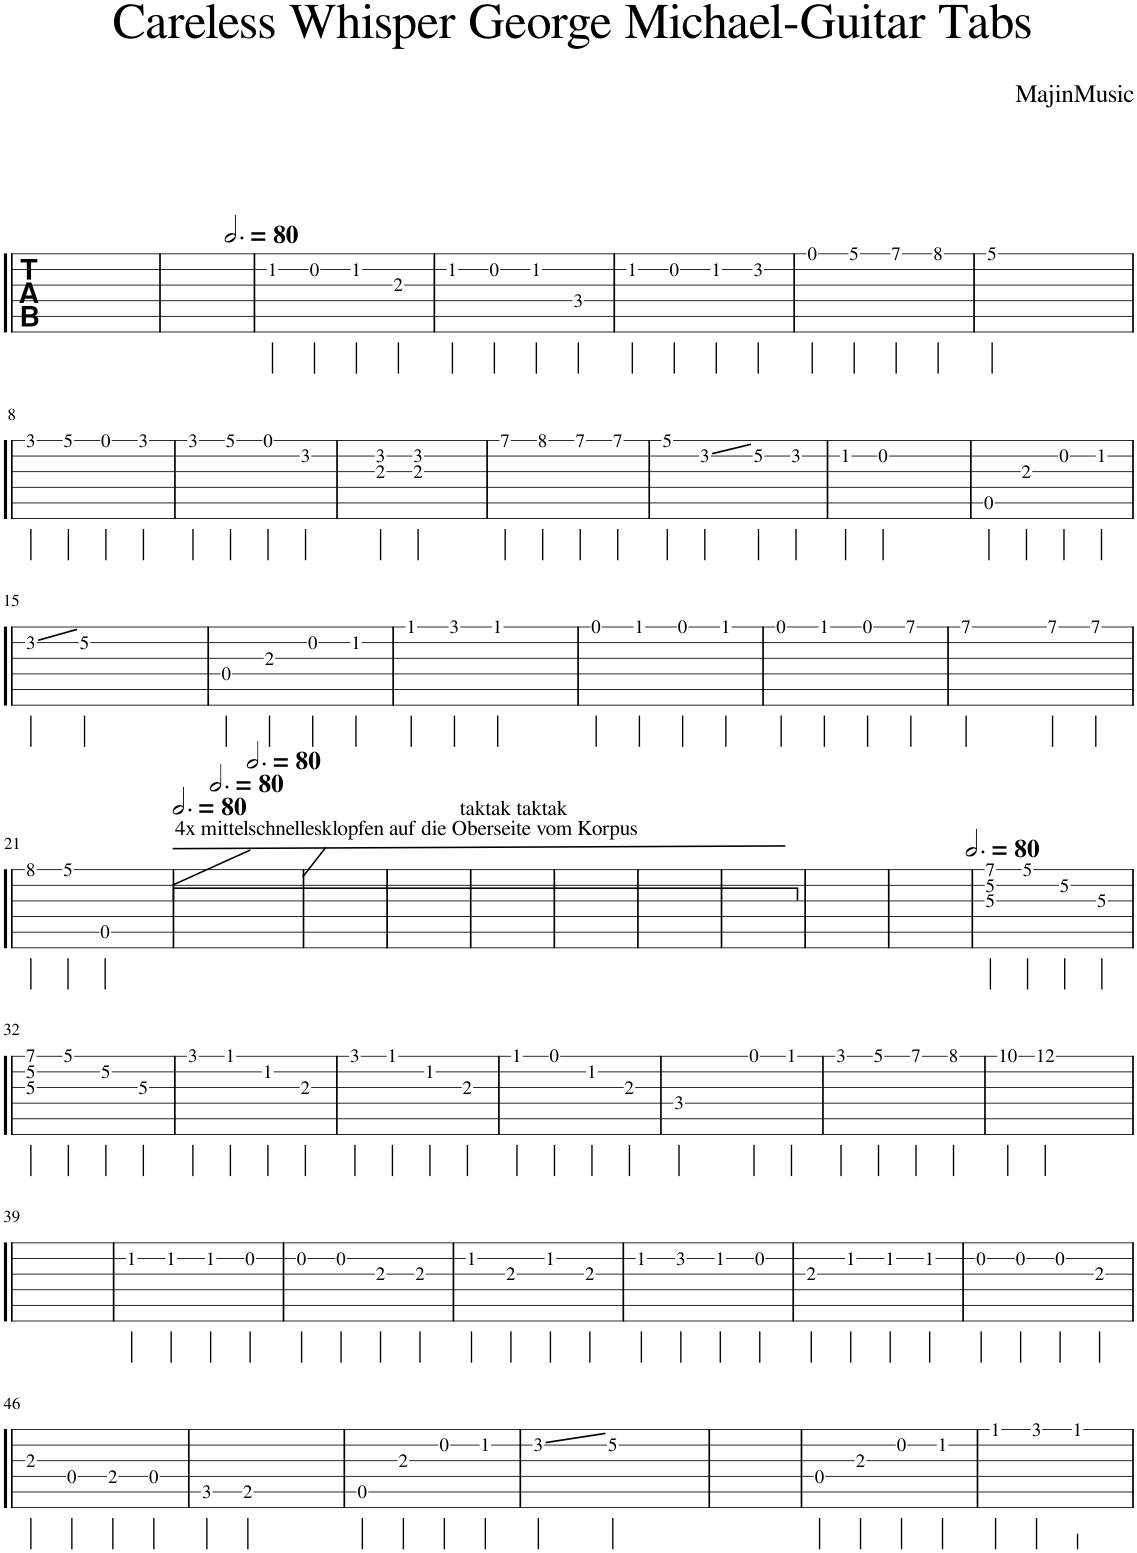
**kern
*part1
*staff1
*I"Guitar
*I'Guit.
*stria6
*
*k[]
*M4/4
=1
1r
=2
*MM240
1r
=3
4c\
4B\
4c\
4A\
=4
4c\
4B\
4c\
4F\
=5
4c\
4B\
4c\
4d\
=6
4e\
4a\
4b\
4cc\
=7
4a\
4r
2r
!!LO:LB:g=z
=8
4g\
4a\
4e\
4g\
=9
4g\
4a\
4e\
4d\
=10
4r
4A\ 4d\
4A\ 4d\
4r
=11
4b\
4cc\
4b\
4b\
=12
4a\
4d\
4e\
4d\
=13
4c\
4B\
2r
=14
4AA\
4A\
4B\
4c\
!!LO:LB:g=z
=15
4d\
4e\
4r
4r
=16
4D\
4A\
4B\
4c\
=17
4f\
4g\
4f\
4r
=18
4e\
4f\
4e\
4f\
=19
4e\
4f\
4e\
4b\
=20
4b\
4r
4b\
4b\
!!LO:LB:g=z
=21
4cc\
4a\
4AA\
4r
=22
*MM240
!LO:TX:a:t=4x mittelschnellesklopfen auf die Oberseite vom Korpus
4r
*ped
*MM240
4r
*MM240
2r
=23
*Xped
1r
=24
1r
=25
1r
=26
1r
=27
!LO:TX:a:t=taktak taktak
1r
=28
1r
=29
1r
=30
1r
=31
*MM240
4c\ 4e\ 4b\
4a\
4e\
4c\
!!LO:LB:g=z
=32
4c\ 4e\ 4b\
4a\
4e\
4c\
=33
4g\
4f\
4c\
4A\
=34
4g\
4f\
4c\
4A\
=35
4f\
4e\
4c\
4A\
=36
4F\
4r
4e\
4f\
=37
4g\
4a\
4b\
4cc\
=38
4dd\
4ee\
2r
!!LO:LB:g=z
=39
1r
=40
4c\
4c\
4c\
4B\
=41
4B\
4B\
4A\
4A\
=42
4c\
4A\
4c\
4A\
=43
4c\
4d\
4c\
4B\
=44
4A\
4c\
4c\
4c\
=45
4B\
4B\
4B\
4A\
!!LO:LB:g=z
=46
4A\
4D\
4E\
4D\
=47
4C\
4BB\
2r
=48
4AA\
4A\
4B\
4c\
=49
4d\
4e\
2r
=50
1r
=51
4D\
4A\
4B\
4c\
=52
4f\
4g\
2f\
=
*-
